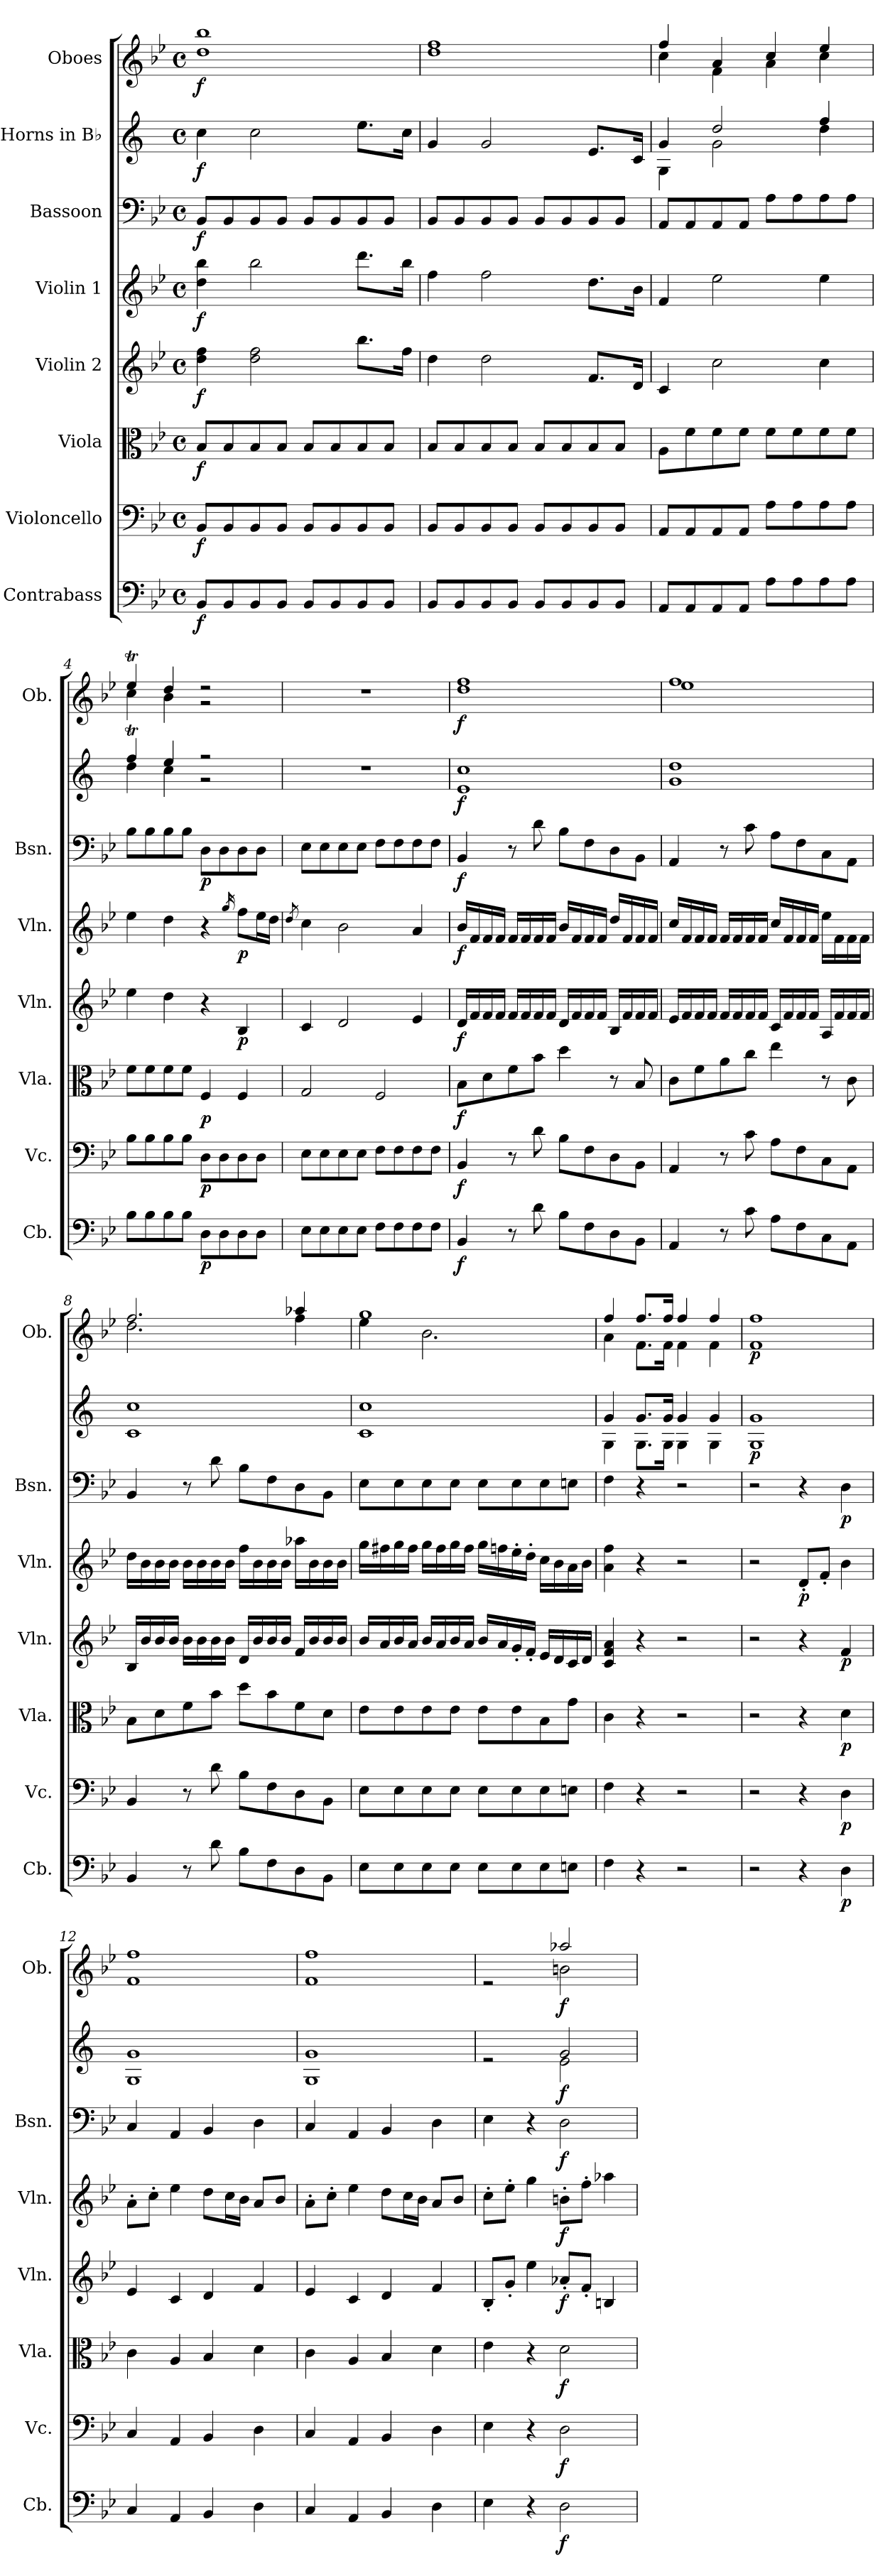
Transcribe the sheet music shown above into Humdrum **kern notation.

**kern	**dynam	**kern	**dynam	**kern	**dynam	**kern	**dynam	**kern	**dynam	**kern	**dynam	**kern	**dynam	**kern	**dynam
*part8	*part8	*part7	*part7	*part6	*part6	*part5	*part5	*part4	*part4	*part3	*part3	*part2	*part2	*part1	*part1
*staff8	*staff8	*staff7	*staff7	*staff6	*staff6	*staff5	*staff5	*staff4	*staff4	*staff3	*staff3	*staff2	*staff2	*staff1	*staff1
*I"Contrabass	*	*I"Violoncello	*	*I"Viola	*	*I"Violin 2	*	*I"Violin 1	*	*I"Bassoon	*	*I"Horns in B♭	*	*I"Oboes	*
*I'Cb.	*	*I'Vc.	*	*I'Vla.	*	*I'Vln.	*	*I'Vln.	*	*I'Bsn.	*	*	*	*I'Ob.	*
*clefF4	*	*clefF4	*	*clefC3	*	*clefG2	*	*clefG2	*	*clefF4	*	*clefG2	*	*clefG2	*
*ITrd7c12	*	*	*	*	*	*	*	*	*	*	*	*ITrd1c2	*	*	*
*k[b-e-]	*	*k[b-e-]	*	*k[b-e-]	*	*k[b-e-]	*	*k[b-e-]	*	*k[b-e-]	*	*k[b-e-]	*	*k[b-e-]	*
*M4/4	*	*M4/4	*	*M4/4	*	*M4/4	*	*M4/4	*	*M4/4	*	*M4/4	*	*M4/4	*
*met(c)	*	*met(c)	*	*met(c)	*	*met(c)	*	*met(c)	*	*met(c)	*	*met(c)	*	*met(c)	*
=1	=1	=1	=1	=1	=1	=1	=1	=1	=1	=1	=1	=1	=1	=1	=1
*	*	*	*	*	*	*	*	*	*	*	*	*	*	*^	*
!	!LO:DY:b	!	!LO:DY:b	!	!LO:DY:b	!	!LO:DY:b	!	!LO:DY:b	!	!LO:DY:b	!	!LO:DY:b	!	!	!LO:DY:b
8BBB-/L	f	8BB-/L	f	8B-/L	f	4dd\ 4ff\	f	4dd\ 4bb-\	f	8BB-/L	f	4b-\	f	1bb-	1dd	f
8BBB-/	.	8BB-/	.	8B-/	.	.	.	.	.	8BB-/	.	.	.	.	.	.
8BBB-/	.	8BB-/	.	8B-/	.	2dd\ 2ff\	.	2bb-\	.	8BB-/	.	2b-\	.	.	.	.
8BBB-/J	.	8BB-/J	.	8B-/J	.	.	.	.	.	8BB-/J	.	.	.	.	.	.
8BBB-/L	.	8BB-/L	.	8B-/L	.	.	.	.	.	8BB-/L	.	.	.	.	.	.
8BBB-/	.	8BB-/	.	8B-/	.	.	.	.	.	8BB-/	.	.	.	.	.	.
8BBB-/	.	8BB-/	.	8B-/	.	8.bb-\L	.	8.ddd\L	.	8BB-/	.	8.dd\L	.	.	.	.
8BBB-/J	.	8BB-/J	.	8B-/J	.	.	.	.	.	8BB-/J	.	.	.	.	.	.
.	.	.	.	.	.	16ff\Jk	.	16bb-\Jk	.	.	.	16b-\Jk	.	.	.	.
=2	=2	=2	=2	=2	=2	=2	=2	=2	=2	=2	=2	=2	=2	=2	=2	=2
8BBB-/L	.	8BB-/L	.	8B-/L	.	4dd\	.	4ff\	.	8BB-/L	.	4f/	.	1ff	1dd	.
8BBB-/	.	8BB-/	.	8B-/	.	.	.	.	.	8BB-/	.	.	.	.	.	.
8BBB-/	.	8BB-/	.	8B-/	.	2dd\	.	2ff\	.	8BB-/	.	2f/	.	.	.	.
8BBB-/J	.	8BB-/J	.	8B-/J	.	.	.	.	.	8BB-/J	.	.	.	.	.	.
8BBB-/L	.	8BB-/L	.	8B-/L	.	.	.	.	.	8BB-/L	.	.	.	.	.	.
8BBB-/	.	8BB-/	.	8B-/	.	.	.	.	.	8BB-/	.	.	.	.	.	.
8BBB-/	.	8BB-/	.	8B-/	.	8.f/L	.	8.dd\L	.	8BB-/	.	8.d/L	.	.	.	.
8BBB-/J	.	8BB-/J	.	8B-/J	.	.	.	.	.	8BB-/J	.	.	.	.	.	.
.	.	.	.	.	.	16d/Jk	.	16b-\Jk	.	.	.	16B-/Jk	.	.	.	.
=3	=3	=3	=3	=3	=3	=3	=3	=3	=3	=3	=3	=3	=3	=3	=3	=3
*	*	*	*	*	*	*	*	*	*	*	*	*^	*	*	*	*
8AAA/L	.	8AA/L	.	8A\L	.	4c/	.	4f/	.	8AA/L	.	4f/	4F\	.	4ff/	4cc\	.
8AAA/	.	8AA/	.	8f\	.	.	.	.	.	8AA/	.	.	.	.	.	.	.
8AAA/	.	8AA/	.	8f\	.	2cc\	.	2ee-\	.	8AA/	.	2cc/	2f\	.	4a/	4f\	.
8AAA/J	.	8AA/J	.	8f\J	.	.	.	.	.	8AA/J	.	.	.	.	.	.	.
8AA\L	.	8A\L	.	8f\L	.	.	.	.	.	8A\L	.	.	.	.	4cc/	4a\	.
8AA\	.	8A\	.	8f\	.	.	.	.	.	8A\	.	.	.	.	.	.	.
8AA\	.	8A\	.	8f\	.	4cc\	.	4ee-\	.	8A\	.	4ee-/	4cc\	.	4ee-/	4cc\	.
8AA\J	.	8A\J	.	8f\J	.	.	.	.	.	8A\J	.	.	.	.	.	.	.
=4	=4	=4	=4	=4	=4	=4	=4	=4	=4	=4	=4	=4	=4	=4	=4	=4	=4
8BB-\L	.	8B-\L	.	8f\L	.	4ee-\	.	4ee-\	.	8B-\L	.	4ee-T/	4cc\	.	4ee-T/	4cc\	.
8BB-\	.	8B-\	.	8f\	.	.	.	.	.	8B-\	.	.	.	.	.	.	.
8BB-\	.	8B-\	.	8f\	.	4dd\	.	4dd\	.	8B-\	.	4dd/	4b-\	.	4dd/	4b-\	.
8BB-\J	.	8B-\J	.	8f\J	.	.	.	.	.	8B-\J	.	.	.	.	.	.	.
!	!LO:DY:b	!	!LO:DY:b	!	!LO:DY:b	!	!	!	!	!	!LO:DY:b	!	!	!	!	!	!
8DD\L	p	8D\L	p	4F/	p	4r	.	4r	.	8D\L	p	2r	2r	.	2r	2r	.
8DD\	.	8D\	.	.	.	.	.	.	.	8D\	.	.	.	.	.	.	.
.	.	.	.	.	.	.	.	16qgg/	.	.	.	.	.	.	.	.	.
!	!	!	!	!	!	!	!LO:DY:b	!	!LO:DY:b	!	!	!	!	!	!	!	!
8DD\	.	8D\	.	4F/	.	4B-/	p	8ff\L	p	8D\	.	.	.	.	.	.	.
8DD\J	.	8D\J	.	.	.	.	.	16ee-\L	.	8D\J	.	.	.	.	.	.	.
.	.	.	.	.	.	.	.	16dd\JJ	.	.	.	.	.	.	.	.	.
*	*	*	*	*	*	*	*	*	*	*	*	*v	*v	*	*	*	*
*	*	*	*	*	*	*	*	*	*	*	*	*	*	*v	*v	*
!!LO:PB:g=z
=5	=5	=5	=5	=5	=5	=5	=5	=5	=5	=5	=5	=5	=5	=5	=5
.	.	.	.	.	.	.	.	8qdd/	.	.	.	.	.	.	.
8EE-\L	.	8E-\L	.	2G/	.	4c/	.	4cc\	.	8E-\L	.	1r	.	1r	.
8EE-\	.	8E-\	.	.	.	.	.	.	.	8E-\	.	.	.	.	.
8EE-\	.	8E-\	.	.	.	2d/	.	2b-\	.	8E-\	.	.	.	.	.
8EE-\J	.	8E-\J	.	.	.	.	.	.	.	8E-\J	.	.	.	.	.
8FF\L	.	8F\L	.	2F/	.	.	.	.	.	8F\L	.	.	.	.	.
8FF\	.	8F\	.	.	.	.	.	.	.	8F\	.	.	.	.	.
8FF\	.	8F\	.	.	.	4e-/	.	4a/	.	8F\	.	.	.	.	.
8FF\J	.	8F\J	.	.	.	.	.	.	.	8F\J	.	.	.	.	.
=6	=6	=6	=6	=6	=6	=6	=6	=6	=6	=6	=6	=6	=6	=6	=6
*	*	*	*	*	*	*	*	*	*	*	*	*^	*	*^	*
!	!LO:DY:b	!	!LO:DY:b	!	!LO:DY:b	!	!LO:DY:b	!	!LO:DY:b	!	!LO:DY:b	!	!	!LO:DY:b	!	!	!LO:DY:b
4BBB-/	f	4BB-/	f	8B-\L	f	16d/LL	f	16b-/LL	f	4BB-/	f	1b-	1d	f	1ff	1dd	f
.	.	.	.	.	.	16f/	.	16f/	.	.	.	.	.	.	.	.	.
.	.	.	.	8d\	.	16f/	.	16f/	.	.	.	.	.	.	.	.	.
.	.	.	.	.	.	16f/JJ	.	16f/JJ	.	.	.	.	.	.	.	.	.
8r	.	8r	.	8f\	.	16f/LL	.	16f/LL	.	8r	.	.	.	.	.	.	.
.	.	.	.	.	.	16f/	.	16f/	.	.	.	.	.	.	.	.	.
8D\	.	8d\	.	8b-\J	.	16f/	.	16f/	.	8d\	.	.	.	.	.	.	.
.	.	.	.	.	.	16f/JJ	.	16f/JJ	.	.	.	.	.	.	.	.	.
8BB-\L	.	8B-\L	.	4dd\	.	16d/LL	.	16b-/LL	.	8B-\L	.	.	.	.	.	.	.
.	.	.	.	.	.	16f/	.	16f/	.	.	.	.	.	.	.	.	.
8FF\	.	8F\	.	.	.	16f/	.	16f/	.	8F\	.	.	.	.	.	.	.
.	.	.	.	.	.	16f/JJ	.	16f/JJ	.	.	.	.	.	.	.	.	.
8DD\	.	8D\	.	8r	.	16B-/LL	.	16dd/LL	.	8D\	.	.	.	.	.	.	.
.	.	.	.	.	.	16f/	.	16f/	.	.	.	.	.	.	.	.	.
8BBB-\J	.	8BB-\J	.	8B-/	.	16f/	.	16f/	.	8BB-\J	.	.	.	.	.	.	.
.	.	.	.	.	.	16f/JJ	.	16f/JJ	.	.	.	.	.	.	.	.	.
=7	=7	=7	=7	=7	=7	=7	=7	=7	=7	=7	=7	=7	=7	=7	=7	=7	=7
4AAA/	.	4AA/	.	8c\L	.	16e-/LL	.	16cc/LL	.	4AA/	.	1cc	1f	.	1ff	1ee-	.
.	.	.	.	.	.	16f/	.	16f/	.	.	.	.	.	.	.	.	.
.	.	.	.	8f\	.	16f/	.	16f/	.	.	.	.	.	.	.	.	.
.	.	.	.	.	.	16f/JJ	.	16f/JJ	.	.	.	.	.	.	.	.	.
8r	.	8r	.	8a\	.	16f/LL	.	16f/LL	.	8r	.	.	.	.	.	.	.
.	.	.	.	.	.	16f/	.	16f/	.	.	.	.	.	.	.	.	.
8C\	.	8c\	.	8cc\J	.	16f/	.	16f/	.	8c\	.	.	.	.	.	.	.
.	.	.	.	.	.	16f/JJ	.	16f/JJ	.	.	.	.	.	.	.	.	.
8AA\L	.	8A\L	.	4ee-\	.	16c/LL	.	16cc/LL	.	8A\L	.	.	.	.	.	.	.
.	.	.	.	.	.	16f/	.	16f/	.	.	.	.	.	.	.	.	.
8FF\	.	8F\	.	.	.	16f/	.	16f/	.	8F\	.	.	.	.	.	.	.
.	.	.	.	.	.	16f/JJ	.	16f/JJ	.	.	.	.	.	.	.	.	.
8CC\	.	8C\	.	8r	.	16A/LL	.	16ee-\LL	.	8C\	.	.	.	.	.	.	.
.	.	.	.	.	.	16f/	.	16f\	.	.	.	.	.	.	.	.	.
8AAA\J	.	8AA\J	.	8c\	.	16f/	.	16f\	.	8AA\J	.	.	.	.	.	.	.
.	.	.	.	.	.	16f/JJ	.	16f\JJ	.	.	.	.	.	.	.	.	.
!!LO:PB:g=z	!!
=8	=8	=8	=8	=8	=8	=8	=8	=8	=8	=8	=8	=8	=8	=8	=8	=8	=8
4BBB-/	.	4BB-/	.	8B-\L	.	16B-/LL	.	16dd\LL	.	4BB-/	.	1b-	1B-	.	2.ff/	2.dd\	.
.	.	.	.	.	.	16b-/	.	16b-\	.	.	.	.	.	.	.	.	.
.	.	.	.	8d\	.	16b-/	.	16b-\	.	.	.	.	.	.	.	.	.
.	.	.	.	.	.	16b-/JJ	.	16b-\JJ	.	.	.	.	.	.	.	.	.
8r	.	8r	.	8f\	.	16b-\LL	.	16b-\LL	.	8r	.	.	.	.	.	.	.
.	.	.	.	.	.	16b-\	.	16b-\	.	.	.	.	.	.	.	.	.
8D\	.	8d\	.	8b-\J	.	16b-\	.	16b-\	.	8d\	.	.	.	.	.	.	.
.	.	.	.	.	.	16b-\JJ	.	16b-\JJ	.	.	.	.	.	.	.	.	.
8BB-\L	.	8B-\L	.	8dd\L	.	16d/LL	.	16ff\LL	.	8B-\L	.	.	.	.	.	.	.
.	.	.	.	.	.	16b-/	.	16b-\	.	.	.	.	.	.	.	.	.
8FF\	.	8F\	.	8b-\	.	16b-/	.	16b-\	.	8F\	.	.	.	.	.	.	.
.	.	.	.	.	.	16b-/JJ	.	16b-\JJ	.	.	.	.	.	.	.	.	.
8DD\	.	8D\	.	8f\	.	16f/LL	.	16aa-X\LL	.	8D\	.	.	.	.	4aa-X/	4ff\	.
.	.	.	.	.	.	16b-/	.	16b-\	.	.	.	.	.	.	.	.	.
8BBB-\J	.	8BB-\J	.	8d\J	.	16b-/	.	16b-\	.	8BB-\J	.	.	.	.	.	.	.
.	.	.	.	.	.	16b-/JJ	.	16b-\JJ	.	.	.	.	.	.	.	.	.
=9	=9	=9	=9	=9	=9	=9	=9	=9	=9	=9	=9	=9	=9	=9	=9	=9	=9
8EE-\L	.	8E-\L	.	8e-\L	.	16b-/LL	.	16gg\LL	.	8E-\L	.	1b-	1B-	.	1gg	4ee-\	.
.	.	.	.	.	.	16a/	.	16ff#X\	.	.	.	.	.	.	.	.	.
8EE-\	.	8E-\	.	8e-\	.	16b-/	.	16gg\	.	8E-\	.	.	.	.	.	.	.
.	.	.	.	.	.	16a/JJ	.	16ff#\JJ	.	.	.	.	.	.	.	.	.
8EE-\	.	8E-\	.	8e-\	.	16b-/LL	.	16gg\LL	.	8E-\	.	.	.	.	.	2.b-\	.
.	.	.	.	.	.	16a/	.	16ff#\	.	.	.	.	.	.	.	.	.
8EE-\J	.	8E-\J	.	8e-\J	.	16b-/	.	16gg\	.	8E-\J	.	.	.	.	.	.	.
.	.	.	.	.	.	16a/JJ	.	16ff#\JJ	.	.	.	.	.	.	.	.	.
8EE-\L	.	8E-\L	.	8e-\L	.	16b-/LL	.	16gg\LL	.	8E-\L	.	.	.	.	.	.	.
.	.	.	.	.	.	16a/	.	16ffn\	.	.	.	.	.	.	.	.	.
8EE-\	.	8E-\	.	8e-\	.	16g'/	.	16ee-'\	.	8E-\	.	.	.	.	.	.	.
.	.	.	.	.	.	16f'/JJ	.	16dd'\JJ	.	.	.	.	.	.	.	.	.
8EE-\	.	8E-\	.	8B-\	.	16e-/LL	.	16cc\LL	.	8E-\	.	.	.	.	.	.	.
.	.	.	.	.	.	16d/	.	16b-\	.	.	.	.	.	.	.	.	.
8EEn\J	.	8En\J	.	8g\J	.	16c/	.	16a\	.	8En\J	.	.	.	.	.	.	.
.	.	.	.	.	.	16d/JJ	.	16b-\JJ	.	.	.	.	.	.	.	.	.
=10	=10	=10	=10	=10	=10	=10	=10	=10	=10	=10	=10	=10	=10	=10	=10	=10	=10
4FF\	.	4F\	.	4c\	.	4c/ 4f/ 4a/	.	4a\ 4ff\	.	4F\	.	4f/	4F\	.	4ff/	4a\	.
4r	.	4r	.	4r	.	4r	.	4r	.	4r	.	8.f/L	8.F\L	.	8.ff/L	8.f\L	.
.	.	.	.	.	.	.	.	.	.	.	.	16f/Jk	16F\Jk	.	16ff/Jk	16f\Jk	.
2r	.	2r	.	2r	.	2r	.	2r	.	2r	.	4f/	4F\	.	4ff/	4f\	.
.	.	.	.	.	.	.	.	.	.	.	.	4f/	4F\	.	4ff/	4f\	.
!!LO:PB:g=z	!!
=11	=11	=11	=11	=11	=11	=11	=11	=11	=11	=11	=11	=11	=11	=11	=11	=11	=11
!	!	!	!	!	!	!	!	!	!	!	!	!	!	!LO:DY:b	!	!	!LO:DY:b
2r	.	2r	.	2r	.	2r	.	2r	.	2r	.	1f	1F	p	1ff	1f	p
!	!	!	!	!	!	!	!	!	!LO:DY:b	!	!	!	!	!	!	!	!
4r	.	4r	.	4r	.	4r	.	8d'/L	p	4r	.	.	.	.	.	.	.
.	.	.	.	.	.	.	.	8f'/J	.	.	.	.	.	.	.	.	.
!	!LO:DY:b	!	!LO:DY:b	!	!LO:DY:b	!	!LO:DY:b	!	!	!	!LO:DY:b	!	!	!	!	!	!
4DD\	p	4D\	p	4d\	p	4f/	p	4b-\	.	4D\	p	.	.	.	.	.	.
=12	=12	=12	=12	=12	=12	=12	=12	=12	=12	=12	=12	=12	=12	=12	=12	=12	=12
4CC/	.	4C/	.	4c\	.	4e-/	.	8a'\L	.	4C/	.	1f	1F	.	1ff	1f	.
.	.	.	.	.	.	.	.	8cc'\J	.	.	.	.	.	.	.	.	.
4AAA/	.	4AA/	.	4A/	.	4c/	.	4ee-\	.	4AA/	.	.	.	.	.	.	.
4BBB-/	.	4BB-/	.	4B-/	.	4d/	.	8dd\L	.	4BB-/	.	.	.	.	.	.	.
.	.	.	.	.	.	.	.	16cc\L	.	.	.	.	.	.	.	.	.
.	.	.	.	.	.	.	.	16b-\JJ	.	.	.	.	.	.	.	.	.
4DD\	.	4D\	.	4d\	.	4f/	.	8a/L	.	4D\	.	.	.	.	.	.	.
.	.	.	.	.	.	.	.	8b-/J	.	.	.	.	.	.	.	.	.
=13	=13	=13	=13	=13	=13	=13	=13	=13	=13	=13	=13	=13	=13	=13	=13	=13	=13
4CC/	.	4C/	.	4c\	.	4e-/	.	8a'\L	.	4C/	.	1f	1F	.	1ff	1f	.
.	.	.	.	.	.	.	.	8cc'\J	.	.	.	.	.	.	.	.	.
4AAA/	.	4AA/	.	4A/	.	4c/	.	4ee-\	.	4AA/	.	.	.	.	.	.	.
4BBB-/	.	4BB-/	.	4B-/	.	4d/	.	8dd\L	.	4BB-/	.	.	.	.	.	.	.
.	.	.	.	.	.	.	.	16cc\L	.	.	.	.	.	.	.	.	.
.	.	.	.	.	.	.	.	16b-\JJ	.	.	.	.	.	.	.	.	.
4DD\	.	4D\	.	4d\	.	4f/	.	8a/L	.	4D\	.	.	.	.	.	.	.
.	.	.	.	.	.	.	.	8b-/J	.	.	.	.	.	.	.	.	.
=14	=14	=14	=14	=14	=14	=14	=14	=14	=14	=14	=14	=14	=14	=14	=14	=14	=14
4EE-\	.	4E-\	.	4e-\	.	8B-'/L	.	8cc'\L	.	4E-\	.	2re	2ryy	.	2re	2ryy	.
.	.	.	.	.	.	8g'/J	.	8ee-'\J	.	.	.	.	.	.	.	.	.
4r	.	4r	.	4r	.	4ee-\	.	4gg\	.	4r	.	.	.	.	.	.	.
!	!LO:DY:b	!	!LO:DY:b	!	!LO:DY:b	!	!LO:DY:b	!	!LO:DY:b	!	!LO:DY:b	!	!	!LO:DY:b	!	!	!LO:DY:b
2DD\	f	2D\	f	2d\	f	8a-X'/L	f	8bn'\L	f	2D\	f	2f/	2d\	f	2aa-X/	2bn\	f
.	.	.	.	.	.	8f'/J	.	8ff'\J	.	.	.	.	.	.	.	.	.
.	.	.	.	.	.	4Bn/	.	4aa-X\	.	.	.	.	.	.	.	.	.
*	*	*	*	*	*	*	*	*	*	*	*	*v	*v	*	*	*	*
*	*	*	*	*	*	*	*	*	*	*	*	*	*	*v	*v	*
=	=	=	=	=	=	=	=	=	=	=	=	=	=	=	=
*-	*-	*-	*-	*-	*-	*-	*-	*-	*-	*-	*-	*-	*-	*-	*-
